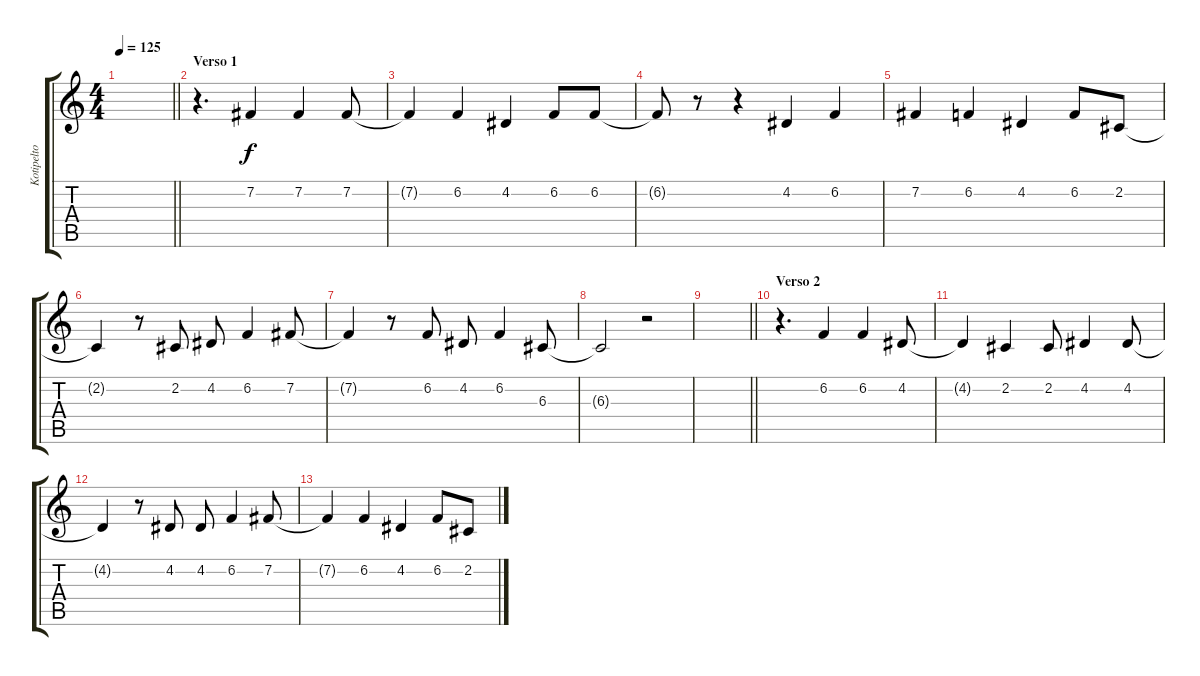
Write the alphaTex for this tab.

\track ("Kotipelto the singer" "Kotipelto ") {instrument lead1square}
\staff {score tabs}
\tuning (E4 B3 G3 D3 A2 E2) {hide}
\ts (4 4)
\tempo 125
\clef g2
\barLineRight lightlight
\ks c
|
\section ("" "Verso 1")
r.4{d} 7.2.4 7.2.4 7.2.8 |
7.2{t}.4 6.2.4 4.2.4 6.2.8 6.2.8 |
6.2{t}.8 r.8 r.4 4.2.4 6.2.4 |
7.2.4 6.2.4 4.2.4 6.2.8 2.2.8 |
2.2{t}.4 r.8 2.2.8 4.2.8 6.2.4 7.2.8 |
7.2{t}.4 r.8 6.2.8 4.2.8 6.2.4 6.3.8 |
6.3{t}.2 r.2 |
\barLineRight lightlight
|
\section ("" "Verso 2")
r.4{d} 6.2.4 6.2.4 4.2.8 |
4.2{t}.4 2.2.4 2.2.8 4.2.4 4.2.8 |
4.2{t}.4 r.8 4.2.8 4.2.8 6.2.4 7.2.8 |
7.2{t}.4 6.2.4 4.2.4 6.2.8 2.2.8
